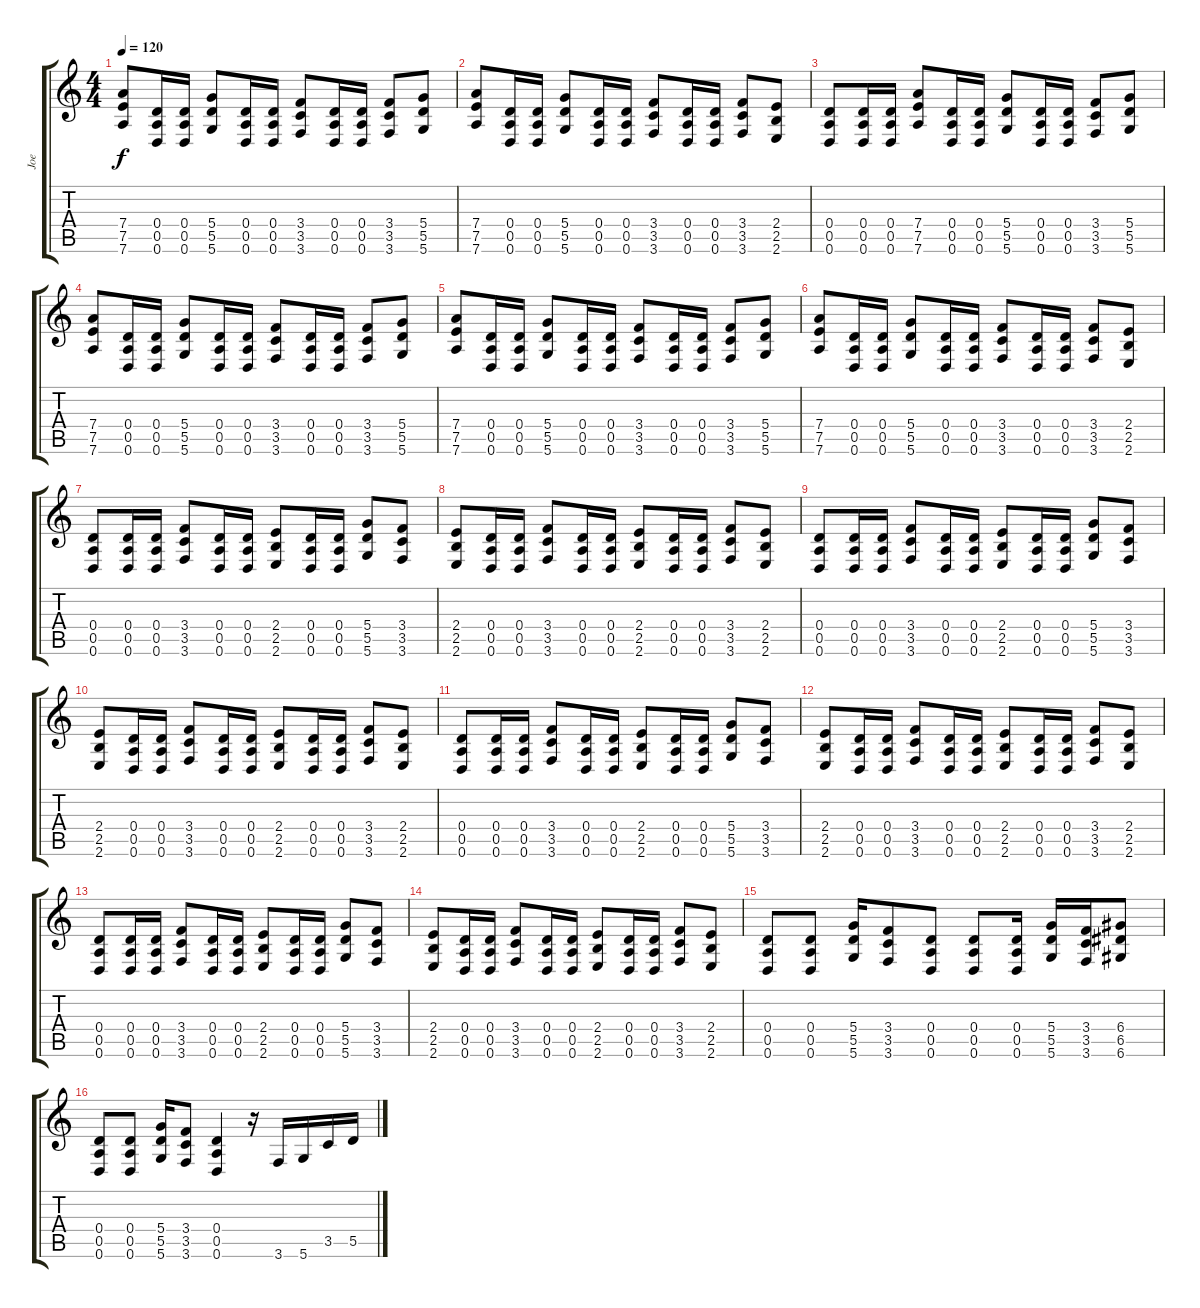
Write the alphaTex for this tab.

\track ("Joe" "Joe") {instrument overdrivenguitar}
\staff {score tabs}
\tuning (E4 B3 G3 D3 A2 D2) {hide}
\ts (4 4)
\tempo 120
\clef g2
\ks c
(7.4 7.5 7.6).8{dy f} (0.4 0.5 0.6).16 (0.4 0.5 0.6).16 (5.4 5.5 5.6).8 (0.4 0.5 0.6).16 (0.4 0.5 0.6).16 (3.4 3.5 3.6).8 (0.4 0.5 0.6).16 (0.4 0.5 0.6).16 (3.4 3.5 3.6).8 (5.4 5.5 5.6).8 |
(7.4 7.5 7.6).8 (0.4 0.5 0.6).16 (0.4 0.5 0.6).16 (5.4 5.5 5.6).8 (0.4 0.5 0.6).16 (0.4 0.5 0.6).16 (3.4 3.5 3.6).8 (0.4 0.5 0.6).16 (0.4 0.5 0.6).16 (3.4 3.5 3.6).8 (2.4 2.5 2.6).8 |
(0.4 0.5 0.6).8 (0.4 0.5 0.6).16 (0.4 0.5 0.6).16 (7.4 7.5 7.6).8 (0.4 0.5 0.6).16 (0.4 0.5 0.6).16 (5.4 5.5 5.6).8 (0.4 0.5 0.6).16 (0.4 0.5 0.6).16 (3.4 3.5 3.6).8 (5.4 5.5 5.6).8 |
(7.4 7.5 7.6).8 (0.4 0.5 0.6).16 (0.4 0.5 0.6).16 (5.4 5.5 5.6).8 (0.4 0.5 0.6).16 (0.4 0.5 0.6).16 (3.4 3.5 3.6).8 (0.4 0.5 0.6).16 (0.4 0.5 0.6).16 (3.4 3.5 3.6).8 (5.4 5.5 5.6).8 |
(7.4 7.5 7.6).8 (0.4 0.5 0.6).16 (0.4 0.5 0.6).16 (5.4 5.5 5.6).8 (0.4 0.5 0.6).16 (0.4 0.5 0.6).16 (3.4 3.5 3.6).8 (0.4 0.5 0.6).16 (0.4 0.5 0.6).16 (3.4 3.5 3.6).8 (5.4 5.5 5.6).8 |
(7.4 7.5 7.6).8 (0.4 0.5 0.6).16 (0.4 0.5 0.6).16 (5.4 5.5 5.6).8 (0.4 0.5 0.6).16 (0.4 0.5 0.6).16 (3.4 3.5 3.6).8 (0.4 0.5 0.6).16 (0.4 0.5 0.6).16 (3.4 3.5 3.6).8 (2.4 2.5 2.6).8 |
(0.4 0.5 0.6).8 (0.4 0.5 0.6).16 (0.4 0.5 0.6).16 (3.4 3.5 3.6).8 (0.4 0.5 0.6).16 (0.4 0.5 0.6).16 (2.4 2.5 2.6).8 (0.4 0.5 0.6).16 (0.4 0.5 0.6).16 (5.4 5.5 5.6).8 (3.4 3.5 3.6).8 |
(2.4 2.5 2.6).8 (0.4 0.5 0.6).16 (0.4 0.5 0.6).16 (3.4 3.5 3.6).8 (0.4 0.5 0.6).16 (0.4 0.5 0.6).16 (2.4 2.5 2.6).8 (0.4 0.5 0.6).16 (0.4 0.5 0.6).16 (3.4 3.5 3.6).8 (2.4 2.5 2.6).8 |
(0.4 0.5 0.6).8 (0.4 0.5 0.6).16 (0.4 0.5 0.6).16 (3.4 3.5 3.6).8 (0.4 0.5 0.6).16 (0.4 0.5 0.6).16 (2.4 2.5 2.6).8 (0.4 0.5 0.6).16 (0.4 0.5 0.6).16 (5.4 5.5 5.6).8 (3.4 3.5 3.6).8 |
(2.4 2.5 2.6).8 (0.4 0.5 0.6).16 (0.4 0.5 0.6).16 (3.4 3.5 3.6).8 (0.4 0.5 0.6).16 (0.4 0.5 0.6).16 (2.4 2.5 2.6).8 (0.4 0.5 0.6).16 (0.4 0.5 0.6).16 (3.4 3.5 3.6).8 (2.4 2.5 2.6).8 |
(0.4 0.5 0.6).8 (0.4 0.5 0.6).16 (0.4 0.5 0.6).16 (3.4 3.5 3.6).8 (0.4 0.5 0.6).16 (0.4 0.5 0.6).16 (2.4 2.5 2.6).8 (0.4 0.5 0.6).16 (0.4 0.5 0.6).16 (5.4 5.5 5.6).8 (3.4 3.5 3.6).8 |
(2.4 2.5 2.6).8 (0.4 0.5 0.6).16 (0.4 0.5 0.6).16 (3.4 3.5 3.6).8 (0.4 0.5 0.6).16 (0.4 0.5 0.6).16 (2.4 2.5 2.6).8 (0.4 0.5 0.6).16 (0.4 0.5 0.6).16 (3.4 3.5 3.6).8 (2.4 2.5 2.6).8 |
(0.4 0.5 0.6).8 (0.4 0.5 0.6).16 (0.4 0.5 0.6).16 (3.4 3.5 3.6).8 (0.4 0.5 0.6).16 (0.4 0.5 0.6).16 (2.4 2.5 2.6).8 (0.4 0.5 0.6).16 (0.4 0.5 0.6).16 (5.4 5.5 5.6).8 (3.4 3.5 3.6).8 |
(2.4 2.5 2.6).8 (0.4 0.5 0.6).16 (0.4 0.5 0.6).16 (3.4 3.5 3.6).8 (0.4 0.5 0.6).16 (0.4 0.5 0.6).16 (2.4 2.5 2.6).8 (0.4 0.5 0.6).16 (0.4 0.5 0.6).16 (3.4 3.5 3.6).8 (2.4 2.5 2.6).8 |
(0.4 0.5 0.6).8 (0.4 0.5 0.6).8 (5.4 5.5 5.6).16 (3.4 3.5 3.6).8 (0.4 0.5 0.6).8 (0.4 0.5 0.6).8 (0.4 0.5 0.6).16 (5.4 5.5 5.6).16 (3.4 3.5 3.6).16 (6.4 6.5 6.6).8 |
(0.4 0.5 0.6).8 (0.4 0.5 0.6).8 (5.4 5.5 5.6).16 (3.4 3.5 3.6).8 (0.4 0.5 0.6).4 r.16 3.6.16 5.6.16 3.5.16 5.5.16
